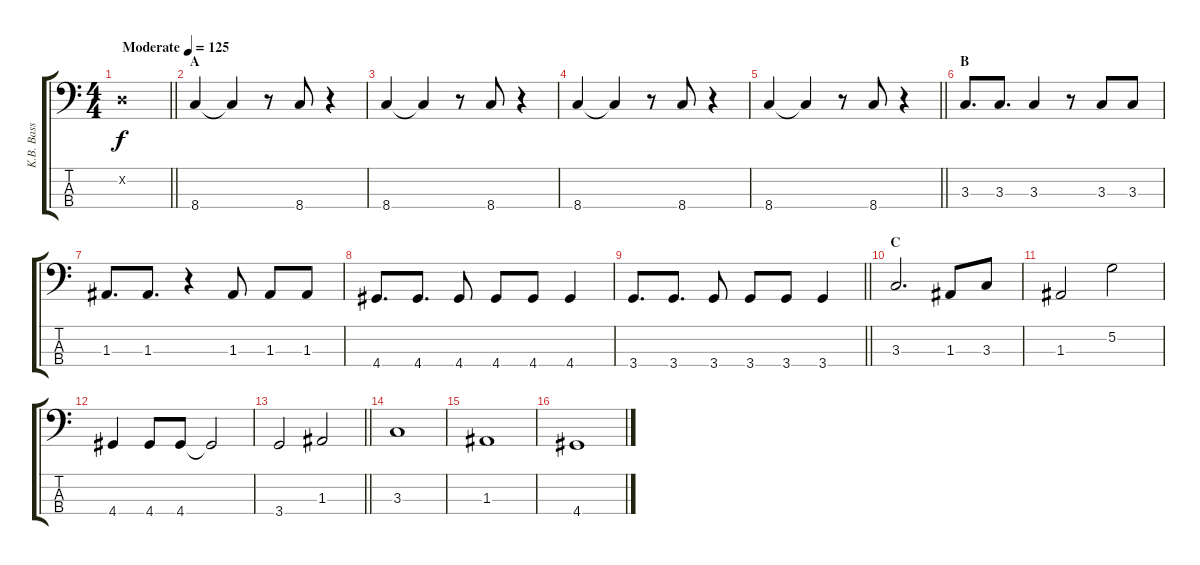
\track ("K.B. Bass" "K.B. Bass") {instrument electricbasspick}
\staff {score tabs}
\tuning (G2 D2 A1 E1) {hide}
\ts (4 4)
\tempo (125 "Moderate")
\clef f4
\barLineRight lightlight
\ks c
0.2{x}.1{dy f instrument electricbasspick} |
\section ("" "A")
8.4.4 8.4{t}.4 r.8 8.4.8 r.4 |
8.4.4 8.4{t}.4 r.8 8.4.8 r.4 |
8.4.4 8.4{t}.4 r.8 8.4.8 r.4 |
\barLineRight lightlight
8.4.4 8.4{t}.4 r.8 8.4.8 r.4 |
\section ("" "B")
3.3.8{d} 3.3.8{d} 3.3.4 r.8 3.3.8 3.3.8 |
1.3.8{d} 1.3.8{d} r.4 1.3.8 1.3.8 1.3.8 |
4.4.8{d} 4.4.8{d} 4.4.8 4.4.8 4.4.8 4.4.4 |
\barLineRight lightlight
3.4.8{d} 3.4.8{d} 3.4.8 3.4.8 3.4.8 3.4.4 |
\section ("" "C")
3.3.2{d} 1.3.8 3.3.8 |
1.3.2 5.2.2 |
4.4.4 4.4.8 4.4.8 4.4{t}.2 |
\barLineRight lightlight
3.4.2 1.3.2 |
3.3.1 |
1.3.1 |
4.4.1
